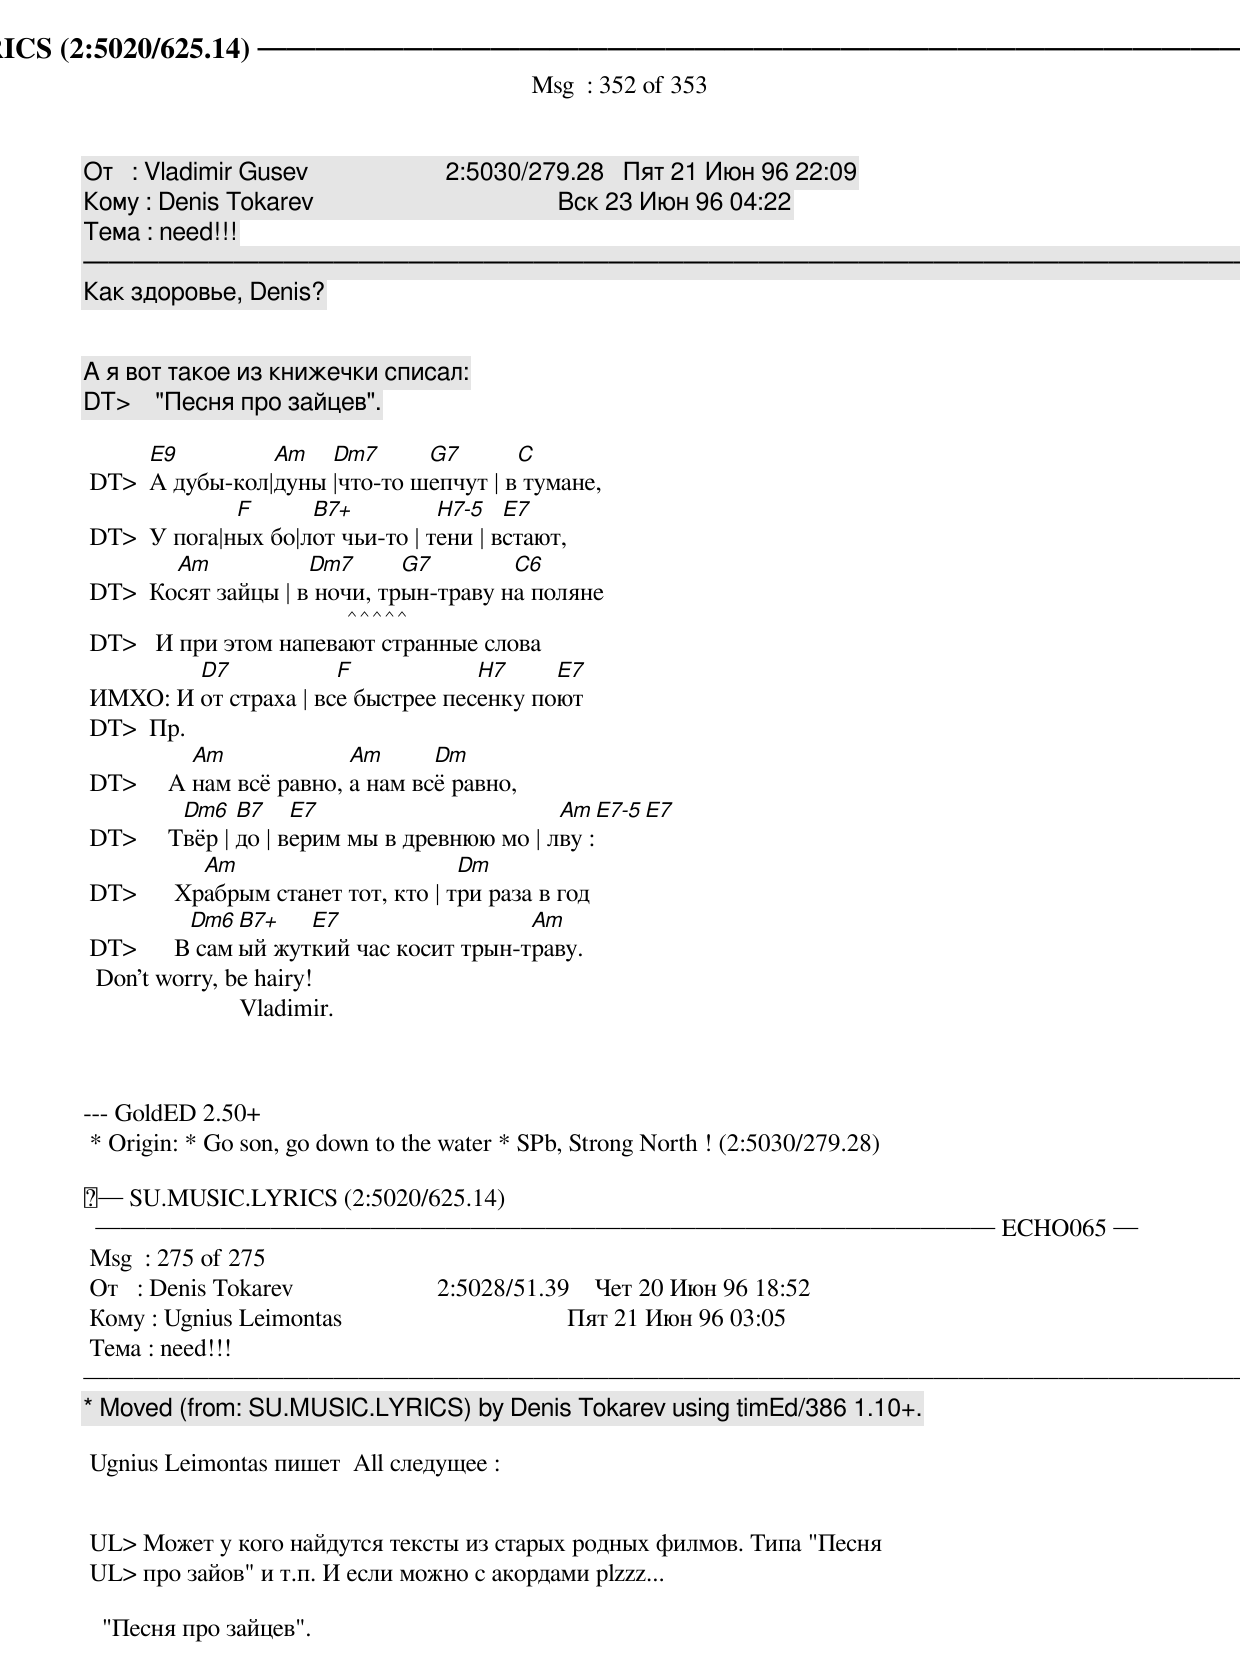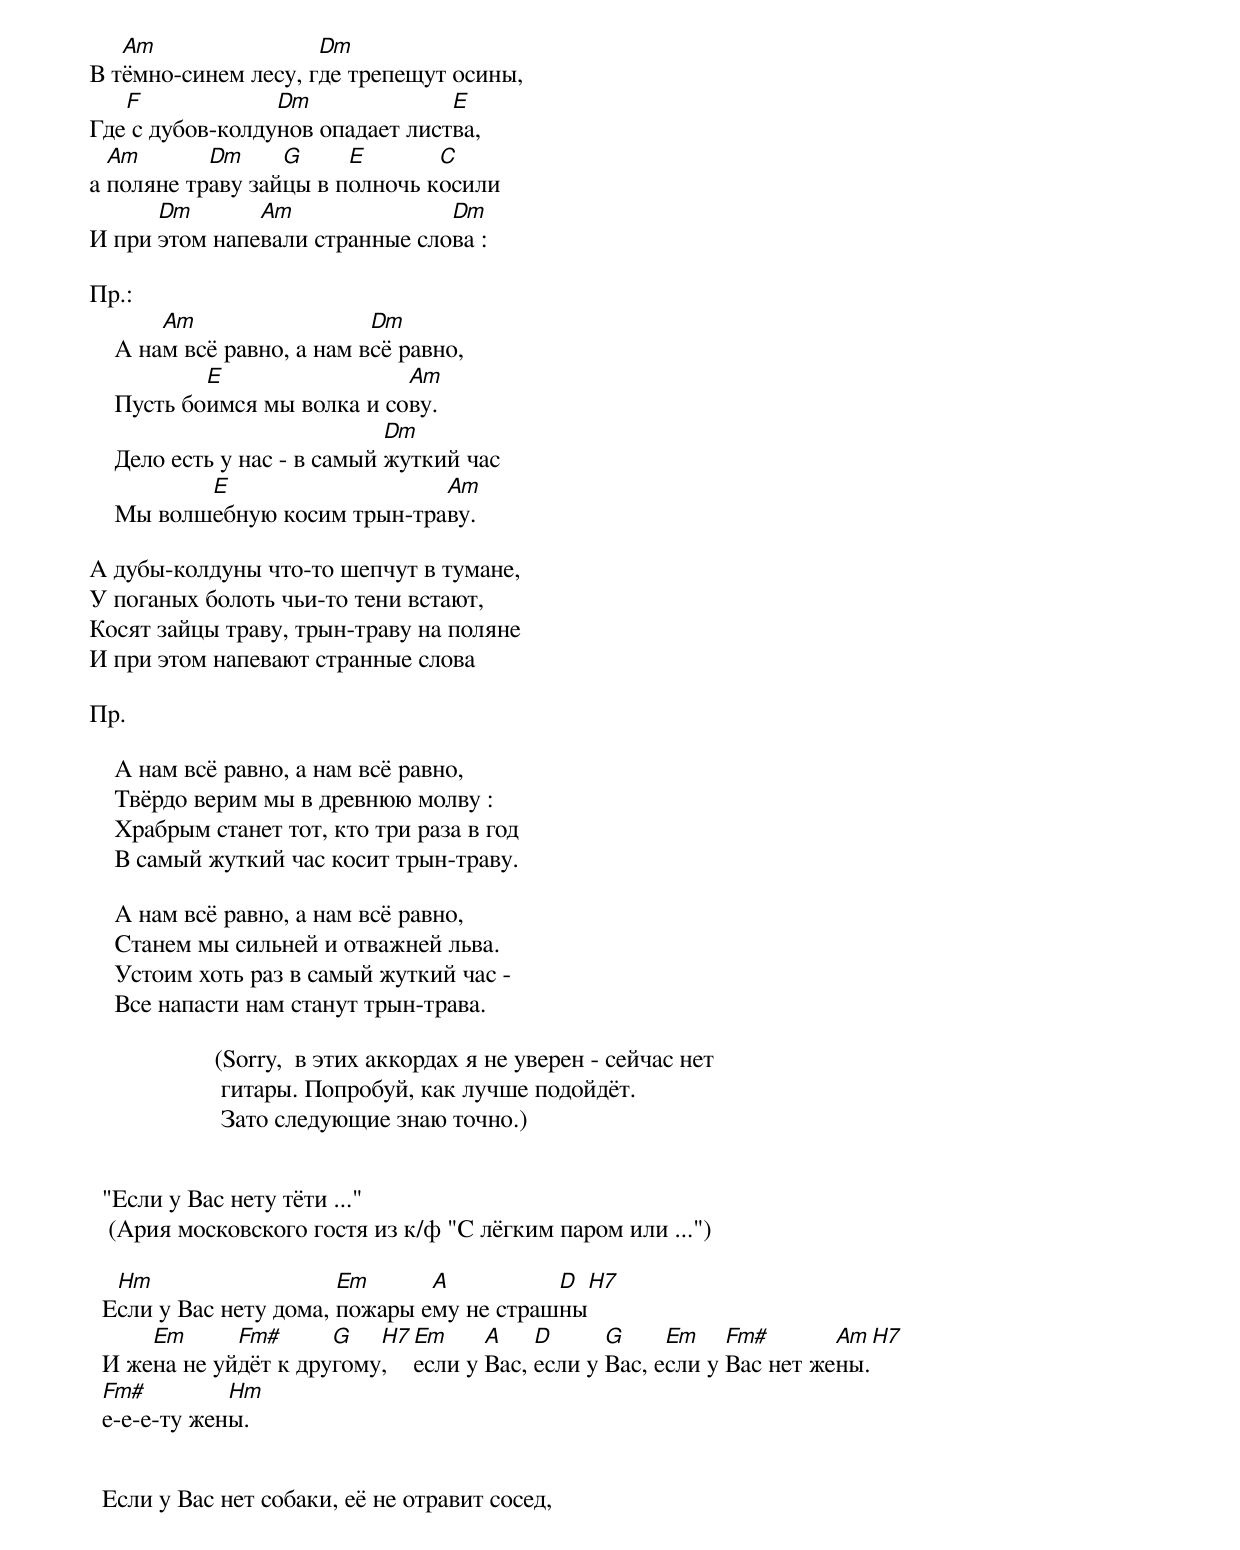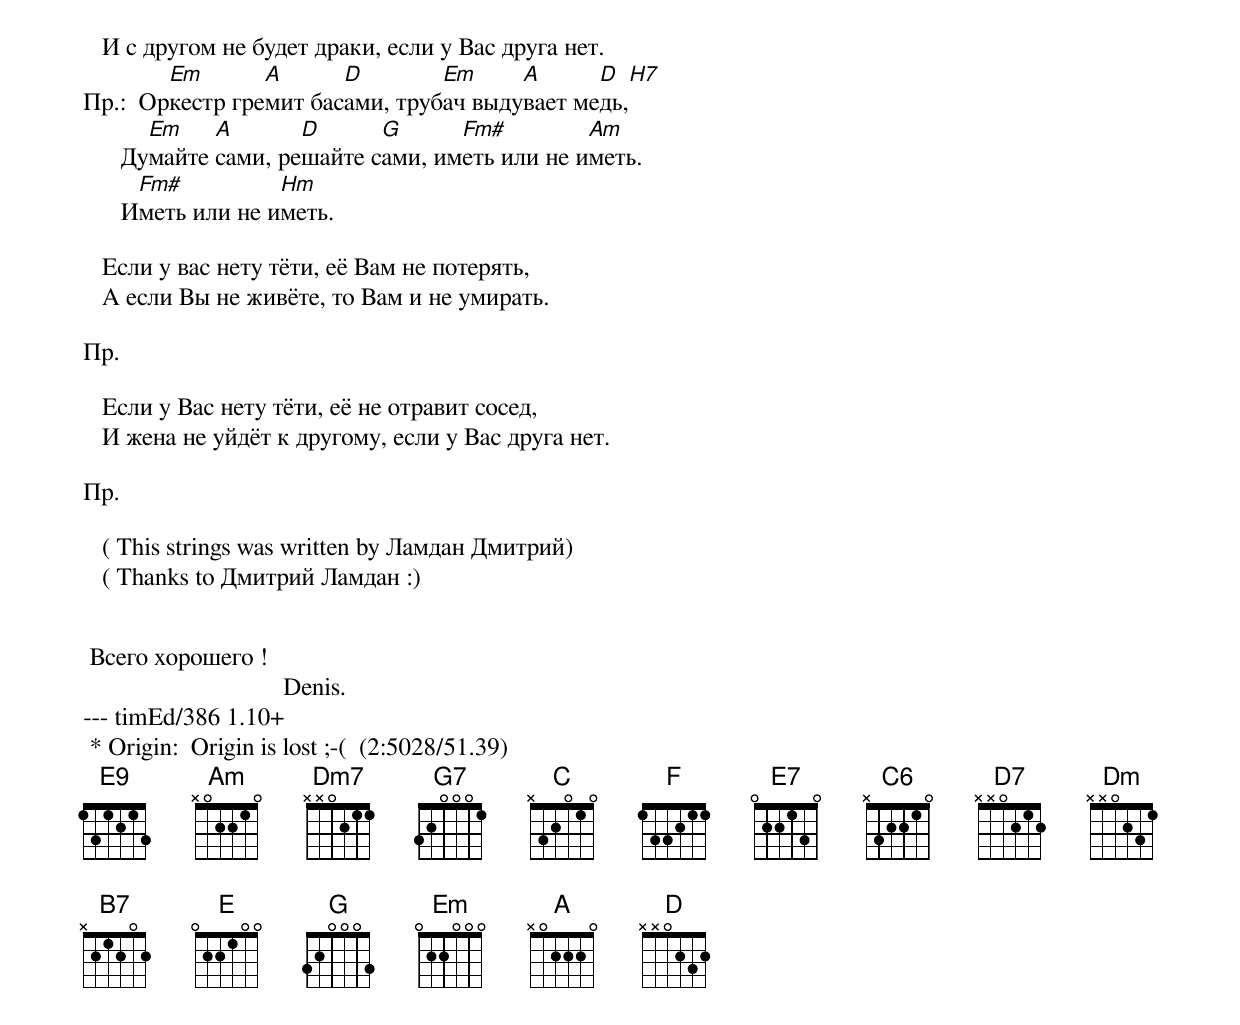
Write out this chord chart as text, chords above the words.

─ SU.MUSIC.LYRICS (2:5020/625.14) ──────────────────────────────────── ECHO065 ─
 Msg  : 352 of 353
 От   : Vladimir Gusev                      2:5030/279.28   Пят 21 Июн 96 22:09
 Кому : Denis Tokarev                                       Вcк 23 Июн 96 04:22
 Тема : need!!!
────────────────────────────────────────────────────────────────────────────────
                           Как здоpовье, Denis?


А я вот такое из книжечки списал:
 DT>    "Песня про зайцев".

      E9         Am   Dm7      G7       C
 DT>  А дубы-кол|дуны |что-то шепчут | в тумане,
              F      B7+          H7-5   E7
 DT>  У пога|ных бо|лот чьи-то | тени | встают,
        Am           Dm7      G7        C6
 DT>  Косят зайцы | в ночи, трын-траву на поляне
                     ^^^^^
 DT>   И при этом напевают странные слова
         D7            F            H7     E7
 ИМХО: И от стpаха | все быстpее песенкy поют
 DT>  Пр.
           Am             Am      Dm
 DT>     А нам всё равно, а нам всё равно,
          Dm6   B7    E7                      Am    E7-5  E7
 DT>     Твёр | до | верим мы в древнюю мо | лву :
            Am                       Dm
 DT>      Храбрым станет тот, кто | три раза в год
           Dm6 B7+   E7                  Am
 DT>      В самый жуткий час косит трын-траву.
  Don't worry, be hairy!
                         Vladimir.



--- GoldED 2.50+
 * Origin: * Go son, go down to the water * SPb, Strong North ! (2:5030/279.28)

─ SU.MUSIC.LYRICS (2:5020/625.14) ──────────────────────────────────── ECHO065 ─
 Msg  : 275 of 275
 От   : Denis Tokarev                       2:5028/51.39    Чет 20 Июн 96 18:52
 Кому : Ugnius Leimontas                                    Пят 21 Июн 96 03:05
 Тема : need!!!
────────────────────────────────────────────────────────────────────────────────
* Moved (from: SU.MUSIC.LYRICS) by Denis Tokarev using timEd/386 1.10+.

 Ugnius Leimontas пишет  All следущее :


 UL> Может у кого найдутся тексты из старых poдных филмов. Типа "Песня
 UL> пpo зайов" и т.п. И если можно с акордами plzzz...

   "Песня про зайцев".

    Am                Dm
 В тёмно-синем лесу, где трепещут осины,
    F             Dm              E
 Где с дубов-колдунов опадает листва,
   Am       Dm     G     E       C
 а поляне траву зайцы в полночь косили
       Dm       Am               Dm
 И при этом напевали странные слова :

 Пр.:
         Am                  Dm
     А нам всё равно, а нам всё равно,
             E                 Am
     Пусть боимся мы волка и сову.
                               Dm
     Дело есть у нас - в самый жуткий час
            E                   Am
     Мы волшебную косим трын-траву.

 А дубы-колдуны что-то шепчут в тумане,
 У поганых болоть чьи-то тени встают,
 Косят зайцы траву, трын-траву на поляне
 И при этом напевают странные слова

 Пр.

     А нам всё равно, а нам всё равно,
     Твёрдо верим мы в древнюю молву :
     Храбрым станет тот, кто три раза в год
     В самый жуткий час косит трын-траву.

     А нам всё равно, а нам всё равно,
     Станем мы сильней и отважней льва.
     Устоим хоть раз в самый жуткий час -
     Все напасти нам станут трын-трава.

                     (Sorry,  в этих аккордах я не уверен - сейчас нет
                      гитары. Попробуй, как лучше подойдёт.
                      Зато следующие знаю точно.)


   "Если у Вас нету тёти ..."
    (Ария московского гостя из к/ф "С лёгким паром или ...")

    Hm                   Em      A          D  H7
   Если у Вас нету дома, пожары ему не страшны
       Em      Fm#      G   H7  Em     A    D      G     Em    Fm#       Am H7
   И жена не уйдёт к другому,   если у Вас, если у Вас, если у Вас нет жены.
   Fm#         Hm
   е-е-е-ту жены.


   Если у Вас нет собаки, её не отравит сосед,
   И с другом не будет драки, если у Вас друга нет.
        Em       A      D        Em     A      D     H7
Пр.:  Оркестр гремит басами, трубач выдувает медь,
        Em    A       D      G      Fm#         Am
      Думайте сами, решайте сами, иметь или не иметь.
       Fm#          Hm
      Иметь или не иметь.

   Если у вас нету тёти, её Вам не потерять,
   А если Вы не живёте, то Вам и не умирать.

Пр.

   Если у Вас нету тёти, её не отравит сосед,
   И жена не уйдёт к другому, если у Вас друга нет.

Пр.

   ( This strings was written by Ламдан Дмитрий)
   ( Thanks to Дмитрий Ламдан :)


 Всего хорошего !
                                Denis.
--- timEd/386 1.10+
 * Origin:  Origin is lost ;-(  (2:5028/51.39)
